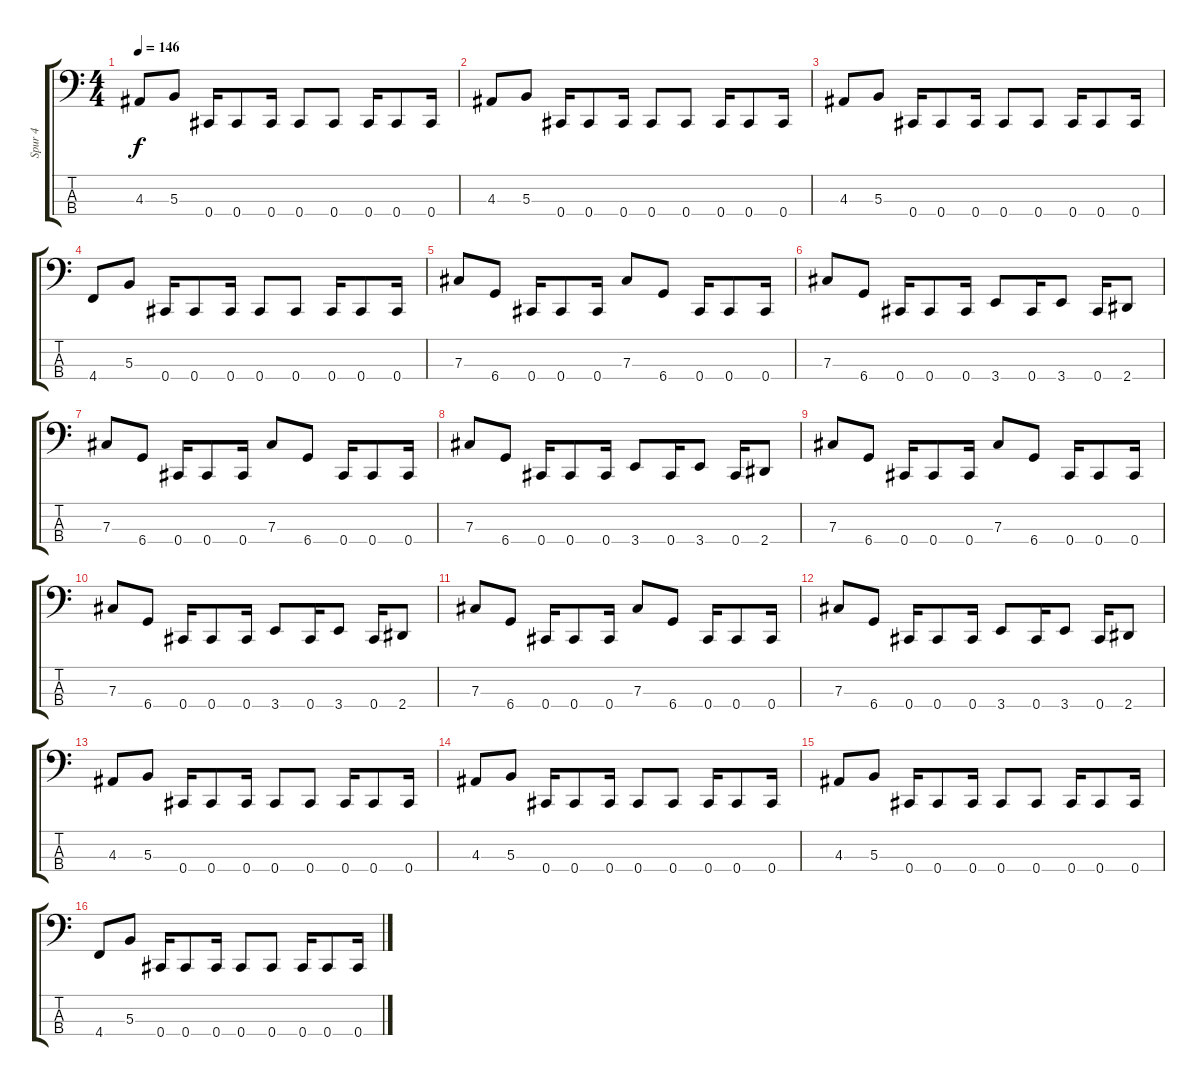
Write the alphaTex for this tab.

\track ("Spur 4" "Spur 4") {instrument electricbassfinger}
\staff {score tabs}
\tuning (E2 B1 Gb1 Db1) {hide}
\ts (4 4)
\tempo 146
\clef f4
\ks c
4.3.8{dy f} 5.3.8 0.4.16 0.4.8 0.4.16 0.4.8 0.4.8 0.4.16 0.4.8 0.4.16 |
4.3.8 5.3.8 0.4.16 0.4.8 0.4.16 0.4.8 0.4.8 0.4.16 0.4.8 0.4.16 |
4.3.8 5.3.8 0.4.16 0.4.8 0.4.16 0.4.8 0.4.8 0.4.16 0.4.8 0.4.16 |
4.4.8 5.3.8 0.4.16 0.4.8 0.4.16 0.4.8 0.4.8 0.4.16 0.4.8 0.4.16 |
7.3.8 6.4.8 0.4.16 0.4.8 0.4.16 7.3.8 6.4.8 0.4.16 0.4.8 0.4.16 |
7.3.8 6.4.8 0.4.16 0.4.8 0.4.16 3.4.8 0.4.16 3.4.8 0.4.16 2.4.8 |
7.3.8 6.4.8 0.4.16 0.4.8 0.4.16 7.3.8 6.4.8 0.4.16 0.4.8 0.4.16 |
7.3.8 6.4.8 0.4.16 0.4.8 0.4.16 3.4.8 0.4.16 3.4.8 0.4.16 2.4.8 |
7.3.8 6.4.8 0.4.16 0.4.8 0.4.16 7.3.8 6.4.8 0.4.16 0.4.8 0.4.16 |
7.3.8 6.4.8 0.4.16 0.4.8 0.4.16 3.4.8 0.4.16 3.4.8 0.4.16 2.4.8 |
7.3.8 6.4.8 0.4.16 0.4.8 0.4.16 7.3.8 6.4.8 0.4.16 0.4.8 0.4.16 |
7.3.8 6.4.8 0.4.16 0.4.8 0.4.16 3.4.8 0.4.16 3.4.8 0.4.16 2.4.8 |
4.3.8 5.3.8 0.4.16 0.4.8 0.4.16 0.4.8 0.4.8 0.4.16 0.4.8 0.4.16 |
4.3.8 5.3.8 0.4.16 0.4.8 0.4.16 0.4.8 0.4.8 0.4.16 0.4.8 0.4.16 |
4.3.8 5.3.8 0.4.16 0.4.8 0.4.16 0.4.8 0.4.8 0.4.16 0.4.8 0.4.16 |
4.4.8 5.3.8 0.4.16 0.4.8 0.4.16 0.4.8 0.4.8 0.4.16 0.4.8 0.4.16
